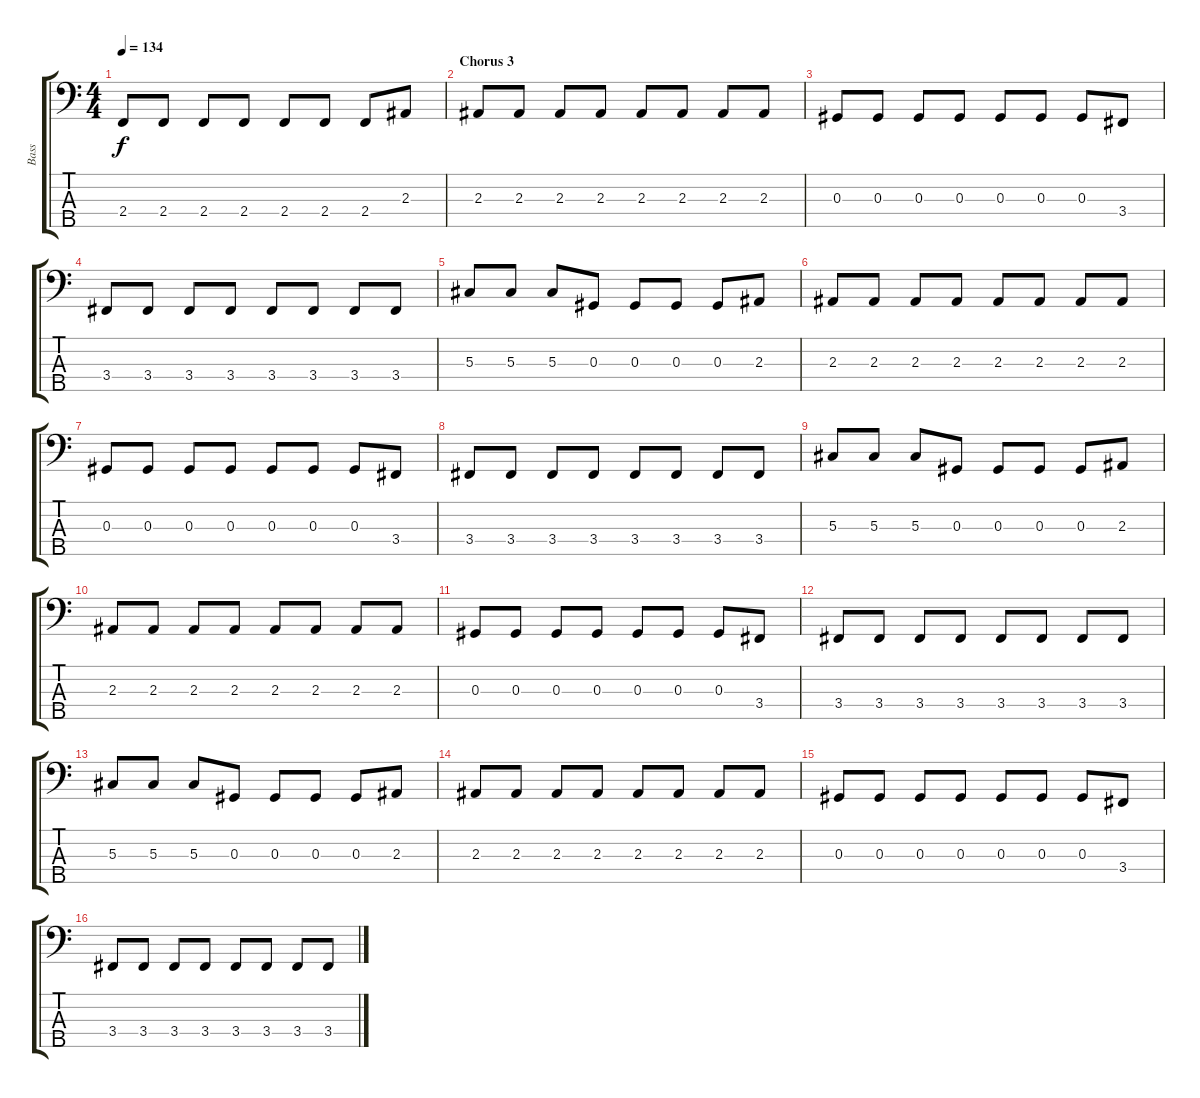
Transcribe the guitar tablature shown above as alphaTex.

\track ("Bass" "Bass") {instrument electricbasspick}
\staff {score tabs}
\tuning (Gb2 Db2 Ab1 Eb1 Bb0) {hide}
\ts (4 4)
\tempo 134
\clef f4
\ks c
2.4.8{dy f} 2.4.8 2.4.8 2.4.8 2.4.8 2.4.8 2.4.8 2.3.8 |
\section ("" "Chorus 3")
2.3.8 2.3.8 2.3.8 2.3.8 2.3.8 2.3.8 2.3.8 2.3.8 |
0.3.8 0.3.8 0.3.8 0.3.8 0.3.8 0.3.8 0.3.8 3.4.8 |
3.4.8 3.4.8 3.4.8 3.4.8 3.4.8 3.4.8 3.4.8 3.4.8 |
5.3.8 5.3.8 5.3.8 0.3.8 0.3.8 0.3.8 0.3.8 2.3.8 |
2.3.8 2.3.8 2.3.8 2.3.8 2.3.8 2.3.8 2.3.8 2.3.8 |
0.3.8 0.3.8 0.3.8 0.3.8 0.3.8 0.3.8 0.3.8 3.4.8 |
3.4.8 3.4.8 3.4.8 3.4.8 3.4.8 3.4.8 3.4.8 3.4.8 |
5.3.8 5.3.8 5.3.8 0.3.8 0.3.8 0.3.8 0.3.8 2.3.8 |
2.3.8 2.3.8 2.3.8 2.3.8 2.3.8 2.3.8 2.3.8 2.3.8 |
0.3.8 0.3.8 0.3.8 0.3.8 0.3.8 0.3.8 0.3.8 3.4.8 |
3.4.8 3.4.8 3.4.8 3.4.8 3.4.8 3.4.8 3.4.8 3.4.8 |
5.3.8 5.3.8 5.3.8 0.3.8 0.3.8 0.3.8 0.3.8 2.3.8 |
2.3.8 2.3.8 2.3.8 2.3.8 2.3.8 2.3.8 2.3.8 2.3.8 |
0.3.8 0.3.8 0.3.8 0.3.8 0.3.8 0.3.8 0.3.8 3.4.8 |
3.4.8 3.4.8 3.4.8 3.4.8 3.4.8 3.4.8 3.4.8 3.4.8
